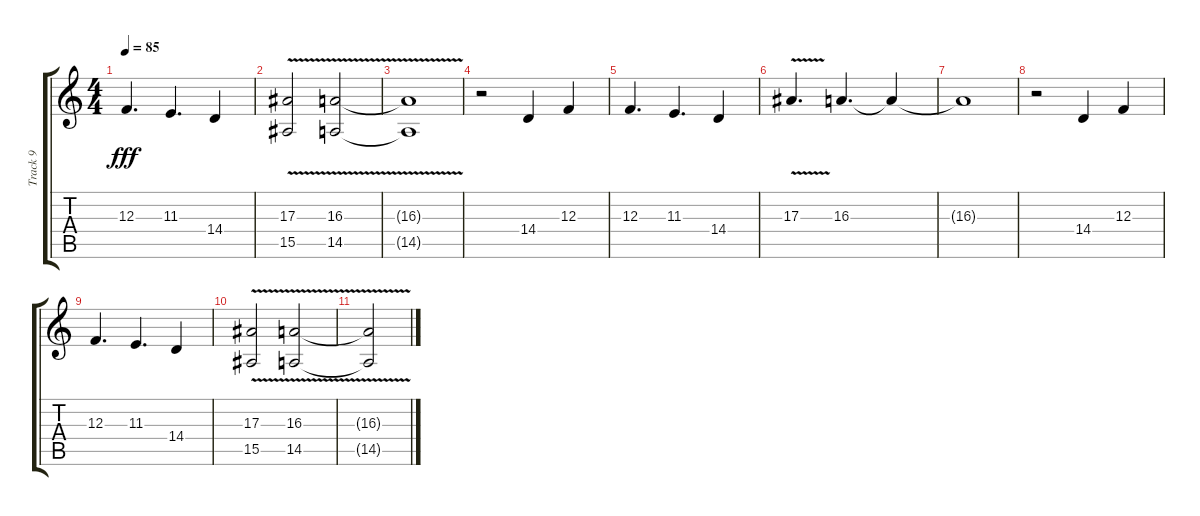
\track ("Track 9" "Track 9") {instrument lead1square}
\staff {score tabs}
\tuning (D4 A3 F3 C3 G2 C2) {hide}
\ts (4 4)
\tempo 85
\clef g2
\ks c
12.3.4{d dy fff} 11.3.4{d} 14.4.4 |
(17.3{v} 15.5{v}).2 (16.3{v} 14.5{v}).2 |
(16.3{t} 14.5{t}).1 |
r.2 14.4.4 12.3.4 |
12.3.4{d} 11.3.4{d} 14.4.4 |
17.3{v}.4{d} 16.3.4{d} 16.3{t}.4 |
16.3{t}.1 |
r.2 14.4.4 12.3.4 |
12.3.4{d} 11.3.4{d} 14.4.4 |
(17.3{v} 15.5{v}).2 (16.3{v} 14.5{v}).2 |
(16.3{t} 14.5{t}).2
